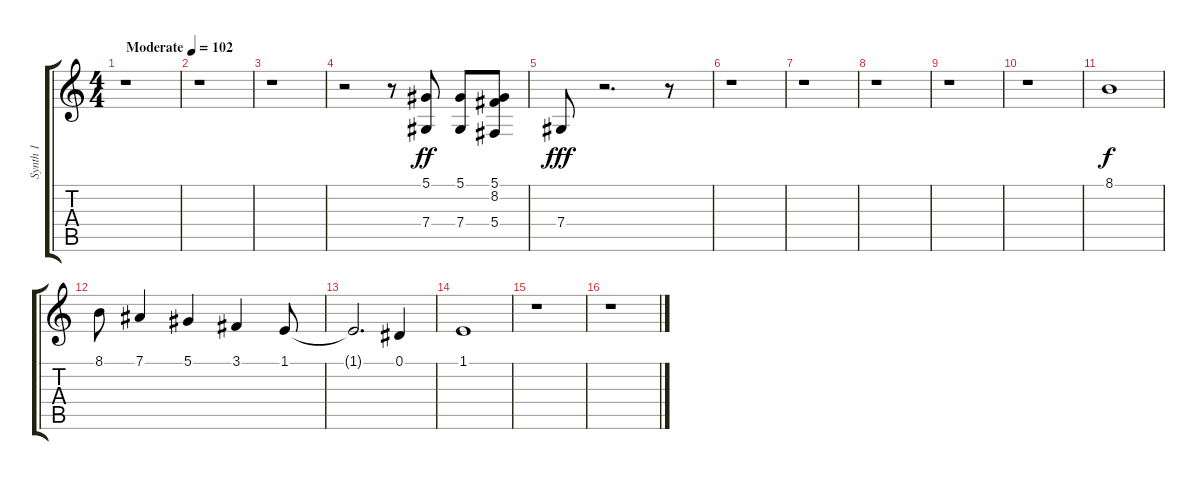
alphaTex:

\track ("Synth 1" "Synth 1") {instrument pad3polysynth}
\staff {score tabs}
\tuning (Eb4 Bb3 Gb3 Db3 Ab2 Eb2) {hide}
\ts (4 4)
\tempo (102 "Moderate")
\clef g2
\ks c
r.1{dy ff instrument pad3polysynth} |
r.1 |
r.1 |
r.2 r.8 (5.1 7.4).8 (5.1 7.4).8 (5.1 8.2 5.4).8 |
7.4.8{dy fff} r.2{d} r.8 |
r.1 |
r.1 |
r.1 |
r.1 |
r.1 |
8.1.1{dy f} |
8.1.8 7.1.4 5.1.4 3.1.4 1.1.8 |
1.1{t}.2{d} 0.1.4 |
1.1.1 |
r.1 |
r.1
